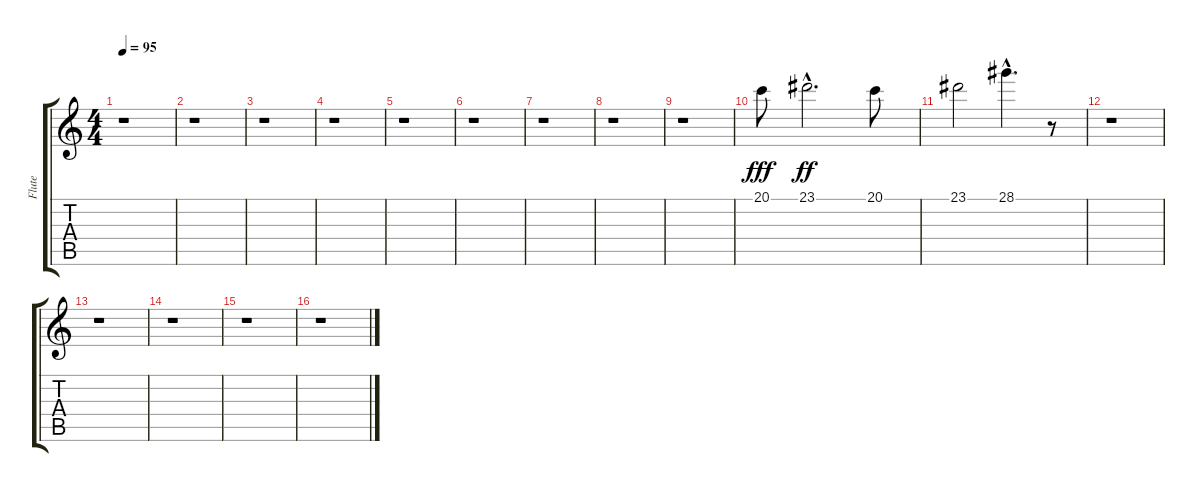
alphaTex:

\track ("Flute" "Flute") {instrument flute}
\staff {score tabs}
\tuning (E4 B3 G3 D3 A2 E2) {hide}
\ts (4 4)
\tempo 95
\clef g2
\ks c
r.1{dy fff} |
r.1 |
r.1 |
r.1 |
r.1 |
r.1 |
r.1 |
r.1 |
r.1 |
20.1.8 23.1{hac}.2{d dy ff} 20.1.8 |
23.1.2 28.1{hac}.4{d} r.8 |
r.1 |
r.1 |
r.1 |
r.1 |
r.1
